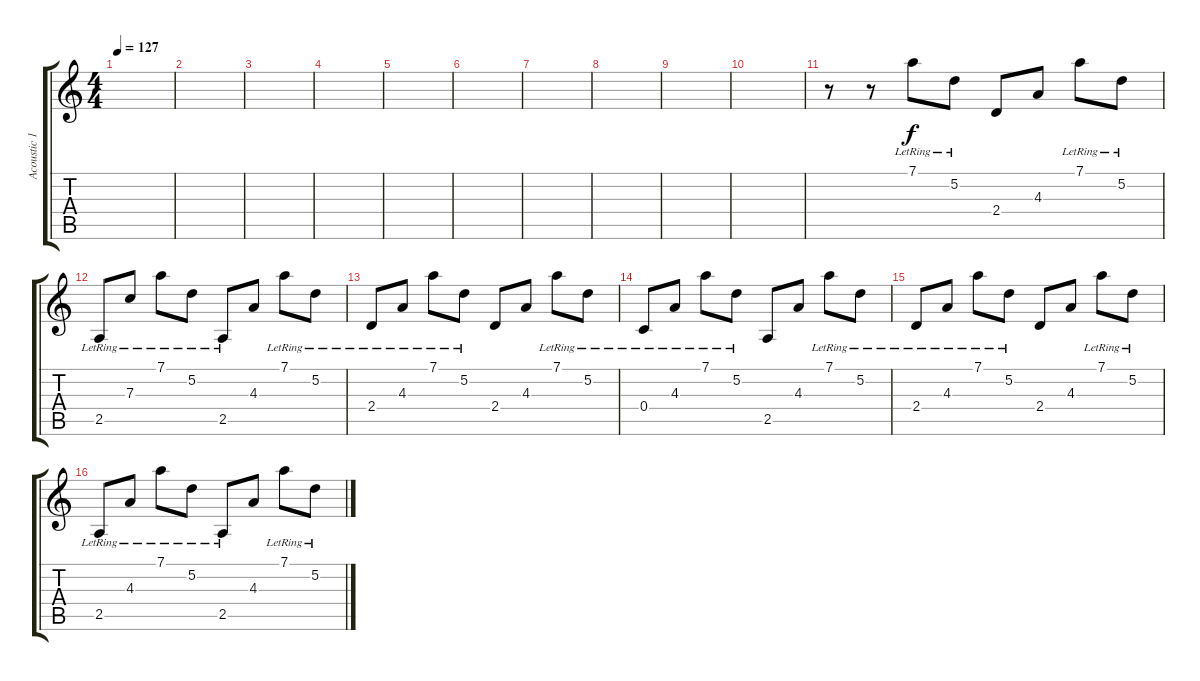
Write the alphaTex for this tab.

\track ("Acoustic 1" "Acoustic 1") {instrument acousticguitarsteel}
\staff {score tabs}
\tuning (D4 A3 F3 C3 G2 D2) {hide}
\ts (4 4)
\tempo 127
\clef g2
\ks c
|
|
|
|
|
|
|
|
|
|
r.8 r.8 7.1{lr}.8 5.2{lr}.8 2.4.8 4.3.8 7.1{lr}.8 5.2{lr}.8 |
2.5{lr}.8 7.3{lr}.8 7.1{lr}.8 5.2{lr}.8 2.5{lr}.8 4.3.8 7.1{lr}.8 5.2{lr}.8 |
2.4{lr}.8 4.3{lr}.8 7.1{lr}.8 5.2{lr}.8 2.4.8 4.3.8 7.1{lr}.8 5.2{lr}.8 |
0.4{lr}.8 4.3{lr}.8 7.1{lr}.8 5.2{lr}.8 2.5.8 4.3.8 7.1{lr}.8 5.2{lr}.8 |
2.4{lr}.8 4.3{lr}.8 7.1{lr}.8 5.2{lr}.8 2.4.8 4.3.8 7.1{lr}.8 5.2{lr}.8 |
2.5{lr}.8 4.3{lr}.8 7.1{lr}.8 5.2{lr}.8 2.5{lr}.8 4.3.8 7.1{lr}.8 5.2{lr}.8
